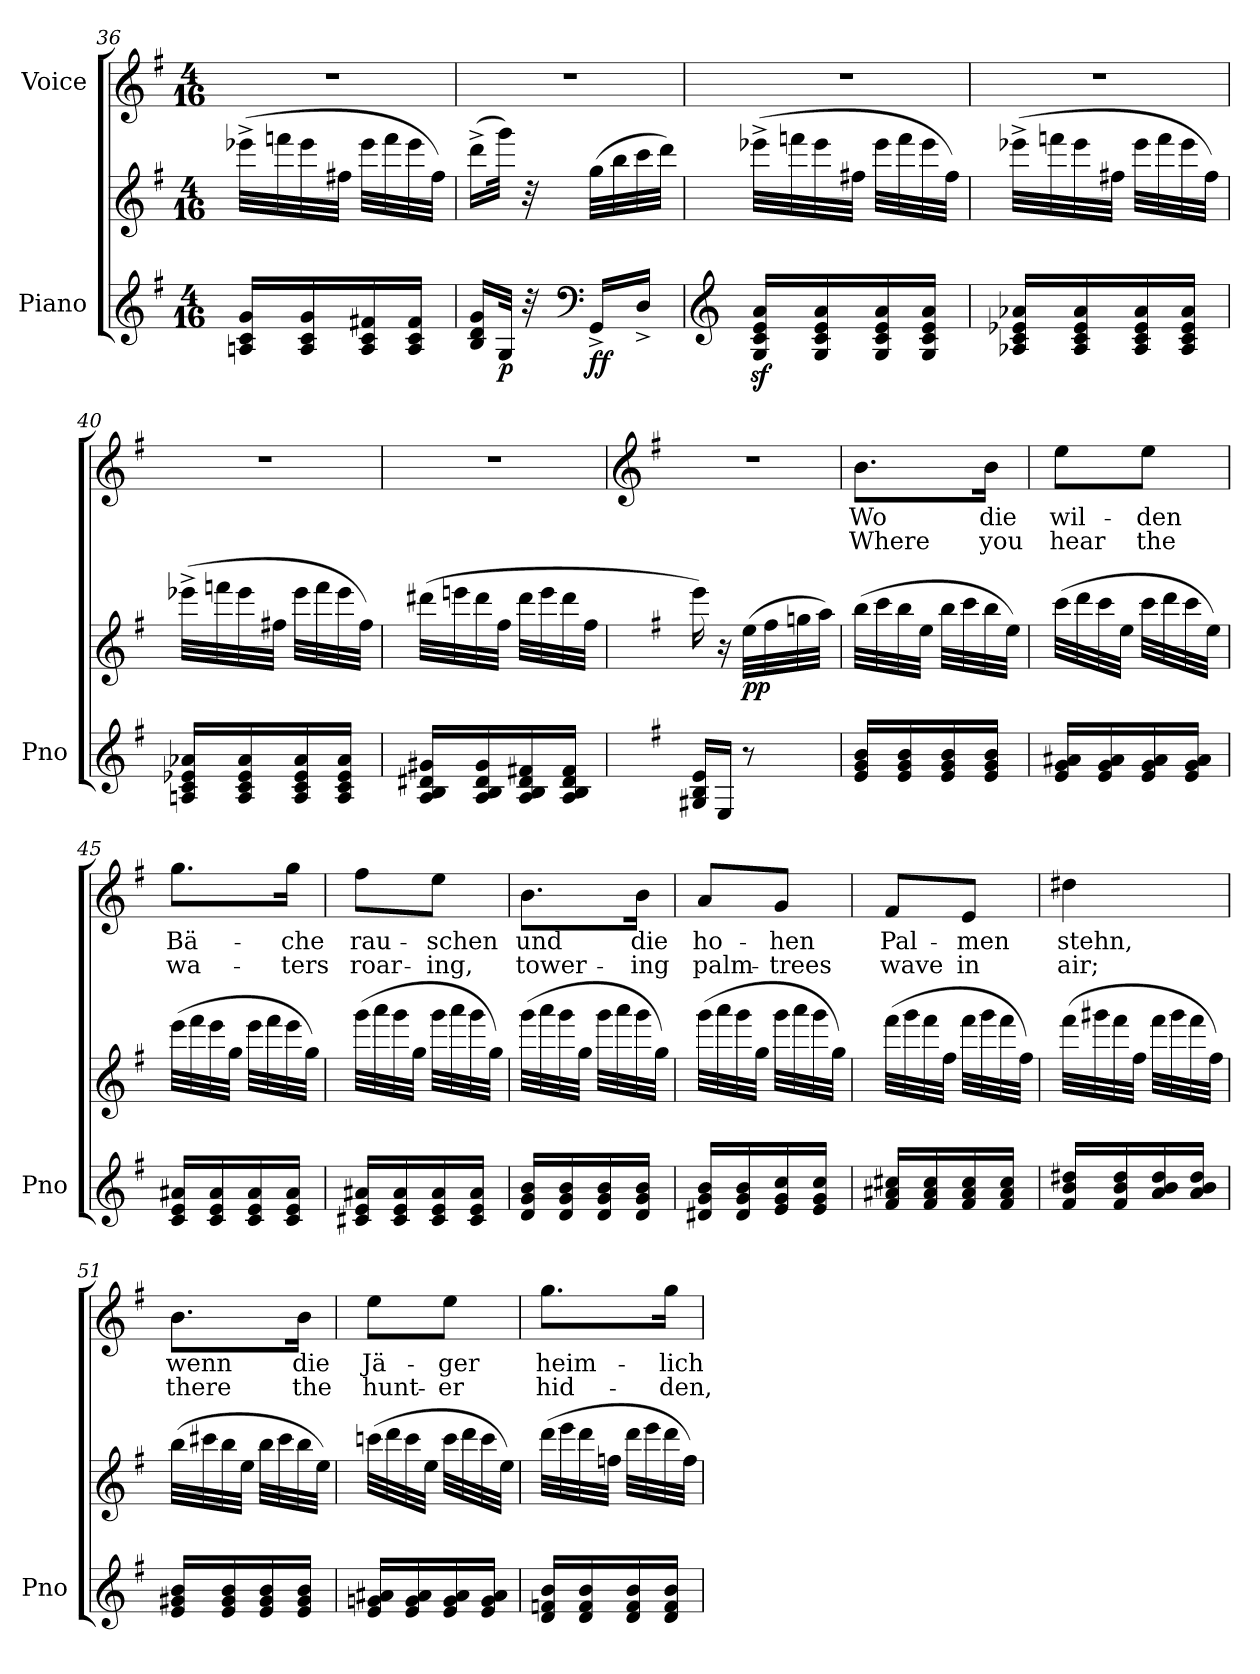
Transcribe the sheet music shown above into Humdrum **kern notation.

**kern	**kern	**dynam	**kern	**text	**text	**dynam
*part2	*part2	*part2	*part1	*part1	*part1	*part1
*staff3	*staff2	*staff2/3	*staff1	*staff1	*staff1	*staff1
*I"Piano	*	*	*I"Voice	*	*	*
*I'Pno	*	*	*	*	*	*
*clefG2	*clefG2	*	*clefG2	*	*	*
*k[f#]	*k[f#]	*	*k[f#]	*	*	*
*M4/16	*M4/16	*	*M4/16	*	*	*
=36	=36	=36	=36	=36	=36	=36
16An/ 16c/ 16g/LL	(32eee-X^\LLL	.	4r	.	.	.
.	32fffn\	.	.	.	.	.
16A/ 16c/ 16g/	32eee-\	.	.	.	.	.
.	32ff#X\JJJ	.	.	.	.	.
16A/ 16c/ 16f#X/	32eee-\LLL	.	.	.	.	.
.	32fff\	.	.	.	.	.
16A/ 16c/ 16f#/JJ	32eee-\	.	.	.	.	.
.	32ff#\JJJ)	.	.	.	.	.
=37	=37	=37	=37	=37	=37	=37
16B/ 16d/ 16g/LL	(16ddd^\LL	.	4r	.	.	.
!	!	!LO:DY:b=2	!	!	!	!
32G/JJk	32ggg\JJk)	p	.	.	.	.
32r	32r	.	.	.	.	.
*clefF4	*	*	*	*	*	*
!	!	!LO:DY:b=2	!	!	!	!
16GG^/LL	(32gg\LLL	ff	.	.	.	.
.	32bb\	.	.	.	.	.
16D^/JJ	32ccc\	.	.	.	.	.
.	32ddd\JJJ)	.	.	.	.	.
!!LO:LB:g=z
=38	=38	=38	=38	=38	=38	=38
*clefG2	*	*	*	*	*	*
16G/z< 16c/z< 16e/z< 16a/z<LL	(32eee-X^\LLL	.	4r	.	.	.
.	32fffn\	.	.	.	.	.
16G/ 16c/ 16e/ 16a/	32eee-\	.	.	.	.	.
.	32ff#X\JJJ	.	.	.	.	.
16G/ 16c/ 16e/ 16a/	32eee-\LLL	.	.	.	.	.
.	32fff\	.	.	.	.	.
16G/ 16c/ 16e/ 16a/JJ	32eee-\	.	.	.	.	.
.	32ff#\JJJ)	.	.	.	.	.
=39	=39	=39	=39	=39	=39	=39
16A-X/ 16c/ 16e-X/ 16a-X/LL	(32eee-X^\LLL	.	4r	.	.	.
.	32fffn\	.	.	.	.	.
16A-/ 16c/ 16e-/ 16a-/	32eee-\	.	.	.	.	.
.	32ff#X\JJJ	.	.	.	.	.
16A-/ 16c/ 16e-/ 16a-/	32eee-\LLL	.	.	.	.	.
.	32fff\	.	.	.	.	.
16A-/ 16c/ 16e-/ 16a-/JJ	32eee-\	.	.	.	.	.
.	32ff#\JJJ)	.	.	.	.	.
=40	=40	=40	=40	=40	=40	=40
16An/ 16c/ 16e-X/ 16a-X/LL	(32eee-X^\LLL	.	4r	.	.	.
.	32fffn\	.	.	.	.	.
16A/ 16c/ 16e-/ 16a-/	32eee-\	.	.	.	.	.
.	32ff#X\JJJ	.	.	.	.	.
16A/ 16c/ 16e-/ 16a-/	32eee-\LLL	.	.	.	.	.
.	32fff\	.	.	.	.	.
16A/ 16c/ 16e-/ 16a-/JJ	32eee-\	.	.	.	.	.
.	32ff#\JJJ)	.	.	.	.	.
=41	=41	=41	=41	=41	=41	=41
16A/ 16B/ 16d#X/ 16g#X/LL	(32ddd#X\LLL	.	4r	.	.	.
.	32eeen\	.	.	.	.	.
16A/ 16B/ 16d#/ 16g#/	32ddd#\	.	.	.	.	.
.	32ff#\JJJ	.	.	.	.	.
16A/ 16B/ 16d#/ 16f#X/	32ddd#\LLL	.	.	.	.	.
.	32eee\	.	.	.	.	.
16A/ 16B/ 16d#/ 16f#/JJ	32ddd#\	.	.	.	.	.
.	32ff#\JJJ	.	.	.	.	.
!!LO:PB:g=z
=42	=42	=42	=42	=42	=42	=42
*	*	*	*clefG2	*	*	*
*	*	*	*k[f#]	*	*	*
16G#X/ 16B/ 16e/LL	16eee\)	.	4r	.	.	.
16E/JJ	16r	.	.	.	.	.
!	!	!LO:DY:b	!	!	!	!
8r	(32ee\LLL	pp	.	.	.	.
.	32ff#\	.	.	.	.	.
.	32ggn\	.	.	.	.	.
.	32aa\JJJ)	.	.	.	.	.
=43	=43	=43	=43	=43	=43	=43
!	!	!	!	!LO:LY:b	!LO:LY:b	!
16e/ 16g/ 16b/LL	(32bb\LLL	.	8.b\L	Wo	Where	.
.	32ccc\	.	.	.	.	.
16e/ 16g/ 16b/	32bb\	.	.	.	.	.
.	32ee\JJJ	.	.	.	.	.
16e/ 16g/ 16b/	32bb\LLL	.	.	.	.	.
.	32ccc\	.	.	.	.	.
!	!	!	!	!LO:LY:b	!LO:LY:b	!
16e/ 16g/ 16b/JJ	32bb\	.	16b\Jk	die	you	.
.	32ee\JJJ)	.	.	.	.	.
=44	=44	=44	=44	=44	=44	=44
!	!	!	!	!LO:LY:b	!LO:LY:b	!
16e/ 16g/ 16a#X/LL	(32ccc\LLL	.	8ee\L	wil-	hear	.
.	32ddd\	.	.	.	.	.
16e/ 16g/ 16a#/	32ccc\	.	.	.	.	.
.	32ee\JJJ	.	.	.	.	.
!	!	!	!	!LO:LY:b	!LO:LY:b	!
16e/ 16g/ 16a#/	32ccc\LLL	.	8ee\J	-den	the	.
.	32ddd\	.	.	.	.	.
16e/ 16g/ 16a#/JJ	32ccc\	.	.	.	.	.
.	32ee\JJJ)	.	.	.	.	.
=45	=45	=45	=45	=45	=45	=45
!	!	!	!	!LO:LY:b	!LO:LY:b	!
16c/ 16e/ 16a#X/LL	(32eee\LLL	.	8.gg\L	Bä-	wa-	.
.	32fff#\	.	.	.	.	.
16c/ 16e/ 16a#/	32eee\	.	.	.	.	.
.	32gg\JJJ	.	.	.	.	.
16c/ 16e/ 16a#/	32eee\LLL	.	.	.	.	.
.	32fff#\	.	.	.	.	.
!	!	!	!	!LO:LY:b	!LO:LY:b	!
16c/ 16e/ 16a#/JJ	32eee\	.	16gg\Jk	-che	-ters	.
.	32gg\JJJ)	.	.	.	.	.
!!LO:LB:g=z
=46	=46	=46	=46	=46	=46	=46
!	!	!	!	!LO:LY:b	!LO:LY:b	!
16c#X/ 16e/ 16a#X/LL	(32ggg\LLL	.	8ff#\L	rau-	roar-	.
.	32aaa\	.	.	.	.	.
16c#/ 16e/ 16a#/	32ggg\	.	.	.	.	.
.	32gg\JJJ	.	.	.	.	.
!	!	!	!	!LO:LY:b	!LO:LY:b	!
16c#/ 16e/ 16a#/	32ggg\LLL	.	8ee\J	-schen	-ing,	.
.	32aaa\	.	.	.	.	.
16c#/ 16e/ 16a#/JJ	32ggg\	.	.	.	.	.
.	32gg\JJJ)	.	.	.	.	.
=47	=47	=47	=47	=47	=47	=47
!	!	!	!	!LO:LY:b	!LO:LY:b	!
16d/ 16g/ 16b/LL	(32ggg\LLL	.	8.b\L	und	tower-	.
.	32aaa\	.	.	.	.	.
16d/ 16g/ 16b/	32ggg\	.	.	.	.	.
.	32gg\JJJ	.	.	.	.	.
16d/ 16g/ 16b/	32ggg\LLL	.	.	.	.	.
.	32aaa\	.	.	.	.	.
!	!	!	!	!LO:LY:b	!LO:LY:b	!
16d/ 16g/ 16b/JJ	32ggg\	.	16b\Jk	die	-ing	.
.	32gg\JJJ)	.	.	.	.	.
=48	=48	=48	=48	=48	=48	=48
!	!	!	!	!LO:LY:b	!LO:LY:b	!
16d#X/ 16g/ 16b/LL	(32ggg\LLL	.	8a/L	ho-	palm-	.
.	32aaa\	.	.	.	.	.
16d#/ 16g/ 16b/	32ggg\	.	.	.	.	.
.	32gg\JJJ	.	.	.	.	.
!	!	!	!	!LO:LY:b	!LO:LY:b	!
16e/ 16g/ 16cc/	32ggg\LLL	.	8g/J	-hen	-trees	.
.	32aaa\	.	.	.	.	.
16e/ 16g/ 16cc/JJ	32ggg\	.	.	.	.	.
.	32gg\JJJ)	.	.	.	.	.
=49	=49	=49	=49	=49	=49	=49
!	!	!	!	!LO:LY:b	!LO:LY:b	!
16f#/ 16a#X/ 16cc#X/LL	(32fff#\LLL	.	8f#/L	Pal-	wave	.
.	32ggg\	.	.	.	.	.
16f#/ 16a#/ 16cc#/	32fff#\	.	.	.	.	.
.	32ff#\JJJ	.	.	.	.	.
!	!	!	!	!LO:LY:b	!LO:LY:b	!
16f#/ 16a#/ 16cc#/	32fff#\LLL	.	8e/J	-men	in	.
.	32ggg\	.	.	.	.	.
16f#/ 16a#/ 16cc#/JJ	32fff#\	.	.	.	.	.
.	32ff#\JJJ)	.	.	.	.	.
!!LO:LB:g=z
=50	=50	=50	=50	=50	=50	=50
!	!	!	!	!LO:LY:b	!LO:LY:b	!
16f#/ 16b/ 16dd#X/LL	(32fff#\LLL	.	4dd#X\	stehn,	air;	.
.	32ggg#X\	.	.	.	.	.
16f#/ 16b/ 16dd#/	32fff#\	.	.	.	.	.
.	32ff#\JJJ	.	.	.	.	.
16a/ 16b/ 16dd#/	32fff#\LLL	.	.	.	.	.
.	32ggg#\	.	.	.	.	.
16a/ 16b/ 16dd#/JJ	32fff#\	.	.	.	.	.
.	32ff#\JJJ)	.	.	.	.	.
=51	=51	=51	=51	=51	=51	=51
*	*	*	*MM65	*	*	*
!	!	!LO:DY:b	!	!LO:LY:b	!LO:LY:b	!LO:DY:a
16e/ 16g#X/ 16b/LL	(32bb\LLL	other-dynamics	8.b\L	wenn	there	other-dynamics
.	32ccc#X\	.	.	.	.	.
16e/ 16g#/ 16b/	32bb\	.	.	.	.	.
.	32ee\JJJ	.	.	.	.	.
16e/ 16g#/ 16b/	32bb\LLL	.	.	.	.	.
.	32ccc#\	.	.	.	.	.
!	!	!	!	!LO:LY:b	!LO:LY:b	!
16e/ 16g#/ 16b/JJ	32bb\	.	16b\Jk	die	the	.
.	32ee\JJJ)	.	.	.	.	.
=52	=52	=52	=52	=52	=52	=52
*	*	*	*MM60	*	*	*
!	!	!	!	!LO:LY:b	!LO:LY:b	!
16e/ 16gn/ 16a#X/LL	(32cccn\LLL	.	8ee\L	Jä-	hunt-	.
.	32ddd\	.	.	.	.	.
16e/ 16g/ 16a#/	32ccc\	.	.	.	.	.
.	32ee\JJJ	.	.	.	.	.
*	*	*	*MM58	*	*	*
!	!	!	!	!LO:LY:b	!LO:LY:b	!
16e/ 16g/ 16a#/	32ccc\LLL	.	8ee\J	-ger	-er	.
.	32ddd\	.	.	.	.	.
16e/ 16g/ 16a#/JJ	32ccc\	.	.	.	.	.
.	32ee\JJJ)	.	.	.	.	.
=53	=53	=53	=53	=53	=53	=53
*	*	*	*MM55	*	*	*
!	!	!	!	!LO:LY:b	!LO:LY:b	!
16d/ 16fn/ 16b/LL	(32ddd\LLL	.	8.gg\L	heim-	hid-	.
.	32eee\	.	.	.	.	.
16d/ 16f/ 16b/	32ddd\	.	.	.	.	.
.	32ffn\JJJ	.	.	.	.	.
16d/ 16f/ 16b/	32ddd\LLL	.	.	.	.	.
.	32eee\	.	.	.	.	.
!	!	!	!	!LO:LY:b	!LO:LY:b	!
16d/ 16f/ 16b/JJ	32ddd\	.	16gg\Jk	-lich	-den,	.
.	32ff\JJJ)	.	.	.	.	.
=	=	=	=	=	=	=
*-	*-	*-	*-	*-	*-	*-
